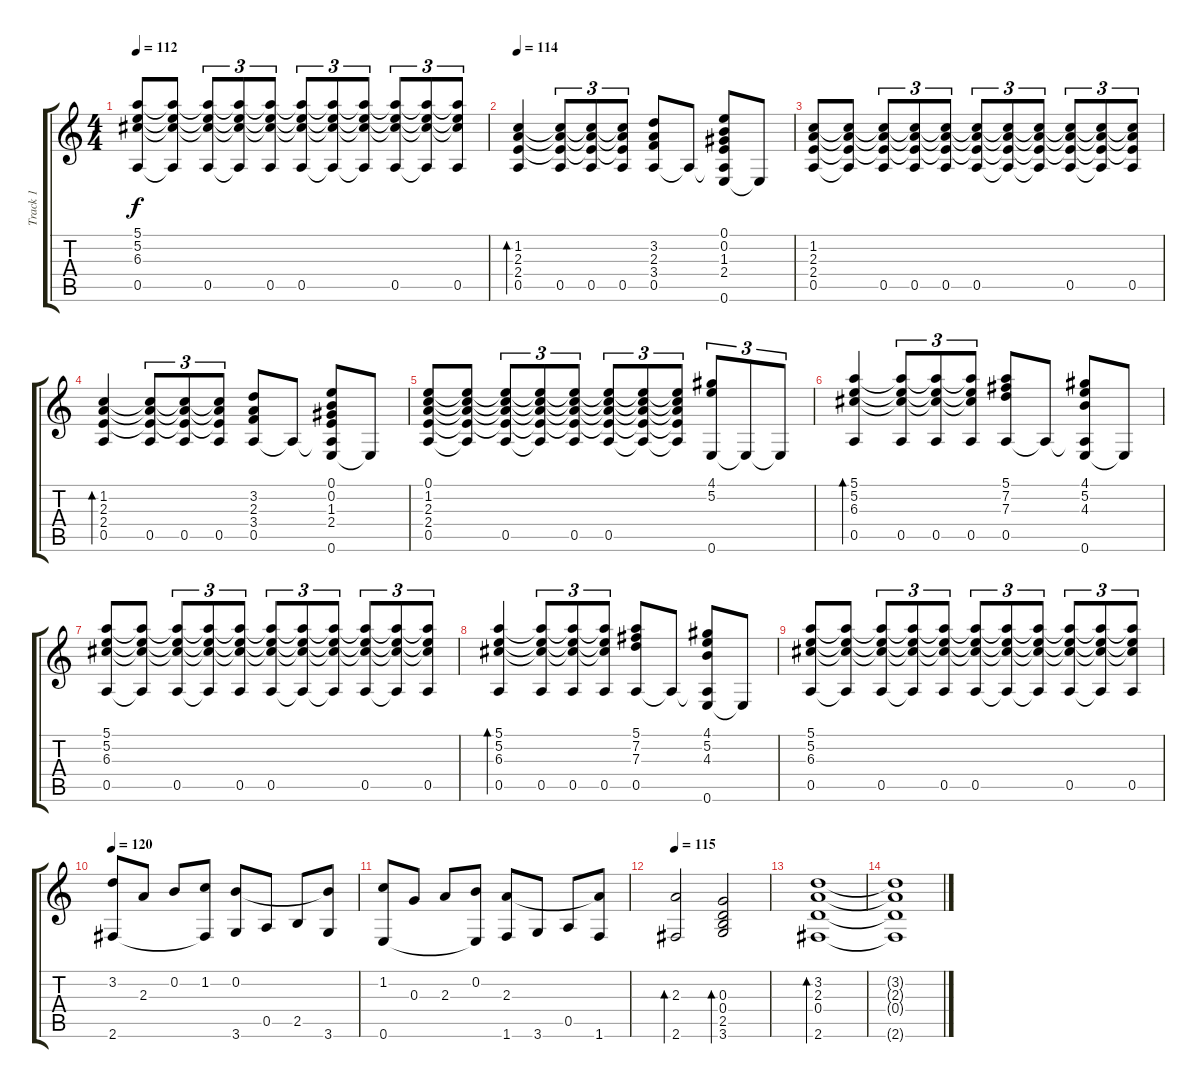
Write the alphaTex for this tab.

\track ("Track 1" "Track 1") {instrument acousticguitarnylon}
\staff {score tabs}
\tuning (E4 B3 G3 D3 A2 E2) {hide}
\ts (4 4)
\tempo 112
\clef g2
\ks c
(5.1 5.2 6.3 0.5).8{dy f} (5.1{t} 5.2{t} 6.3{t} 0.5{t}).8 (5.1{t} 5.2{t} 6.3{t} 0.5).8{tu (3 2)} (5.1{t} 5.2{t} 6.3{t} 0.5{t}).8{tu (3 2)} (5.1{t} 5.2{t} 6.3{t} 0.5).8{tu (3 2)} (5.1{t} 5.2{t} 6.3{t} 0.5).8{tu (3 2)} (5.1{t} 5.2{t} 6.3{t} 0.5{t}).8{tu (3 2)} (5.1{t} 5.2{t} 6.3{t} 0.5{t}).8{tu (3 2)} (5.1{t} 5.2{t} 6.3{t} 0.5).8{tu (3 2)} (5.1{t} 5.2{t} 6.3{t} 0.5{t}).8{tu (3 2)} (5.1{t} 5.2{t} 6.3{t} 0.5).8{tu (3 2)} |
\tempo 114
(1.2 2.3 2.4 0.5).4{bd 240} (1.2{t} 2.3{t} 2.4{t} 0.5).8{tu (3 2)} (1.2{t} 2.3{t} 2.4{t} 0.5).8{tu (3 2)} (1.2{t} 2.3{t} 2.4{t} 0.5).8{tu (3 2)} (3.2 2.3 3.4 0.5).8 0.5{t}.8 (0.1 0.2 1.3 2.4 0.5{t} 0.6).8 0.6{t}.8 |
(1.2 2.3 2.4 0.5).8 (1.2{t} 2.3{t} 2.4{t} 0.5{t}).8 (1.2{t} 2.3{t} 2.4{t} 0.5).8{tu (3 2)} (1.2{t} 2.3{t} 2.4{t} 0.5).8{tu (3 2)} (1.2{t} 2.3{t} 2.4{t} 0.5).8{tu (3 2)} (1.2{t} 2.3{t} 2.4{t} 0.5).8{tu (3 2)} (1.2{t} 2.3{t} 2.4{t} 0.5{t}).8{tu (3 2)} (1.2{t} 2.3{t} 2.4{t} 0.5{t}).8{tu (3 2)} (1.2{t} 2.3{t} 2.4{t} 0.5).8{tu (3 2)} (1.2{t} 2.3{t} 2.4{t} 0.5{t}).8{tu (3 2)} (1.2{t} 2.3{t} 2.4{t} 0.5).8{tu (3 2)} |
(1.2 2.3 2.4 0.5).4{bd 240} (1.2{t} 2.3{t} 2.4{t} 0.5).8{tu (3 2)} (1.2{t} 2.3{t} 2.4{t} 0.5).8{tu (3 2)} (1.2{t} 2.3{t} 2.4{t} 0.5).8{tu (3 2)} (3.2 2.3 3.4 0.5).8 0.5{t}.8 (0.1 0.2 1.3 2.4 0.5{t} 0.6).8 0.6{t}.8 |
(0.1 1.2 2.3 2.4 0.5).8 (0.1{t} 1.2{t} 2.3{t} 2.4{t} 0.5{t}).8 (0.1{t} 1.2{t} 2.3{t} 2.4{t} 0.5).8{tu (3 2)} (0.1{t} 1.2{t} 2.3{t} 2.4{t} 0.5{t}).8{tu (3 2)} (0.1{t} 1.2{t} 2.3{t} 2.4{t} 0.5).8{tu (3 2)} (0.1{t} 1.2{t} 2.3{t} 2.4{t} 0.5).8{tu (3 2)} (0.1{t} 1.2{t} 2.3{t} 2.4{t} 0.5{t}).8{tu (3 2)} (0.1{t} 1.2{t} 2.3{t} 2.4{t} 0.5{t}).8{tu (3 2)} (4.1 5.2 0.6).8{tu (3 2)} 0.6{t}.8{tu (3 2)} 0.6{t}.8{tu (3 2)} |
(5.1 5.2 6.3 0.5).4{bd 240} (5.1{t} 5.2{t} 6.3{t} 0.5).8{tu (3 2)} (5.1{t} 5.2{t} 6.3{t} 0.5).8{tu (3 2)} (5.1{t} 5.2{t} 6.3{t} 0.5).8{tu (3 2)} (5.1 7.2 7.3 0.5).8 0.5{t}.8 (4.1 5.2 4.3 0.5{t} 0.6).8 0.6{t}.8 |
(5.1 5.2 6.3 0.5).8 (5.1{t} 5.2{t} 6.3{t} 0.5{t}).8 (5.1{t} 5.2{t} 6.3{t} 0.5).8{tu (3 2)} (5.1{t} 5.2{t} 6.3{t} 0.5{t}).8{tu (3 2)} (5.1{t} 5.2{t} 6.3{t} 0.5).8{tu (3 2)} (5.1{t} 5.2{t} 6.3{t} 0.5).8{tu (3 2)} (5.1{t} 5.2{t} 6.3{t} 0.5{t}).8{tu (3 2)} (5.1{t} 5.2{t} 6.3{t} 0.5{t}).8{tu (3 2)} (5.1{t} 5.2{t} 6.3{t} 0.5).8{tu (3 2)} (5.1{t} 5.2{t} 6.3{t} 0.5{t}).8{tu (3 2)} (5.1{t} 5.2{t} 6.3{t} 0.5).8{tu (3 2)} |
(5.1 5.2 6.3 0.5).4{bd 240} (5.1{t} 5.2{t} 6.3{t} 0.5).8{tu (3 2)} (5.1{t} 5.2{t} 6.3{t} 0.5).8{tu (3 2)} (5.1{t} 5.2{t} 6.3{t} 0.5).8{tu (3 2)} (5.1 7.2 7.3 0.5).8 0.5{t}.8 (4.1 5.2 4.3 0.5{t} 0.6).8 0.6{t}.8 |
(5.1 5.2 6.3 0.5).8 (5.1{t} 5.2{t} 6.3{t} 0.5{t}).8 (5.1{t} 5.2{t} 6.3{t} 0.5).8{tu (3 2)} (5.1{t} 5.2{t} 6.3{t} 0.5{t}).8{tu (3 2)} (5.1{t} 5.2{t} 6.3{t} 0.5).8{tu (3 2)} (5.1{t} 5.2{t} 6.3{t} 0.5).8{tu (3 2)} (5.1{t} 5.2{t} 6.3{t} 0.5{t}).8{tu (3 2)} (5.1{t} 5.2{t} 6.3{t} 0.5{t}).8{tu (3 2)} (5.1{t} 5.2{t} 6.3{t} 0.5).8{tu (3 2)} (5.1{t} 5.2{t} 6.3{t} 0.5{t}).8{tu (3 2)} (5.1{t} 5.2{t} 6.3{t} 0.5).8{tu (3 2)} |
\tempo 120
(3.2 2.6).8 2.3.8 0.2.8 (1.2 2.6{t}).8 (0.2 3.6).8 0.5.8 2.5.8 (0.2{t} 3.6).8 |
(1.2 0.6).8 0.3.8 2.3.8 (0.2 0.6{t}).8 (2.3 1.6).8 3.6.8 0.5.8 (2.3{t} 1.6).8 |
\tempo 115
(2.3 2.6).2{bd 240} (0.3 0.4 2.5 3.6).2{bd 240} |
(3.2 2.3 0.4 2.6).1{bd 240} |
(3.2{t} 2.3{t} 0.4{t} 2.6{t}).1
